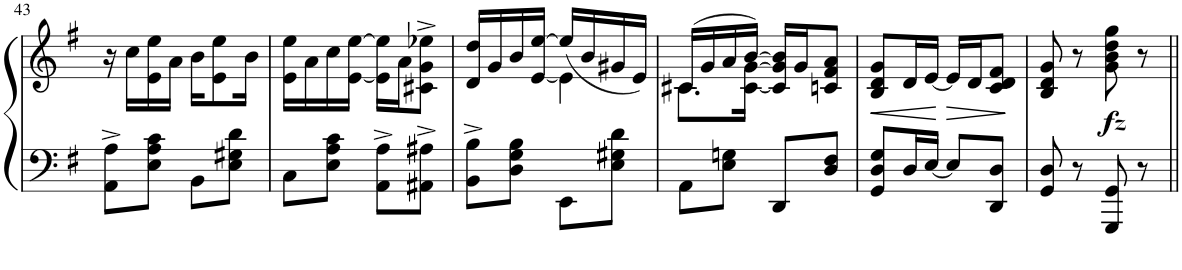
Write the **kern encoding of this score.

**kern	**kern	**dynam
*part1	*part1	*part1
*staff2	*staff1	*staff1/2
*I"Piano	*	*
*I'Pno.	*	*
!!LO:PB:g=z
*clefF4	*clefG2	*
*k[f#]	*k[f#]	*
*M2/4	*M2/4	*
=43	=43	=43
8AA\^ 8A\^L	16r	.
.	16cc\LL	.
8E\ 8A\ 8c\J	16e\ 16ee\	.
.	16a\JJ	.
8BB\L	16b\KL	.
.	8e\ 8ee\	.
8E\ 8G#X\ 8d\J	.	.
.	16b\Jk	.
=44	=44	=44
8C\L	16e\ 16ee\LL	.
.	16a\	.
8E\ 8A\ 8c\J	16cc\	.
.	[16e\ [16ee\JJ	.
8AA\^ 8A\^L	16e\] 16ee\]LL	.
.	16a\J	.
8AA#X\^ 8A#X\^J	8c#X\^ 8g\^ 8ee-X\^J	.
=45	=45	=45
*	*^	*
8BB\^ 8B\^L	16d/ 16dd/LL	4ryy	.
.	16g/	.	.
8D\ 8G\ 8B\J	16b/	.	.
.	[<16e/ [>16ee/JJ	.	.
8EE\L	(<16ee/LL]	4e\]	.
.	16b/	.	.
8E\ 8G#X\ 8d\J	16g#X/	.	.
.	16e/JJ)	.	.
=46	=46	=46	=46
8AA\L	(16c#X/LL	8.c#\L	.
.	16g/	.	.
8E\ 8Gn\J	16a/	.	.
.	[16b/JJ)	[16c#\ [>16g\Jk	.
8DD/L	16c#/] 16g/] 16b/]LL	4ryy	.
.	16g/J	.	.
8D/ 8F#/J	8cn/ 8f#/ 8a/J	.	.
*	*v	*v	*
=47	=47	=47
!	!	!LO:HP:b
8GG/ 8D/ 8G/L	8B/ 8d/ 8g/L	<
16D/L	16d/L	.
[16E/JJ	[16e/JJ	.
!	!	!LO:HP:n=1:b
8E/L]	16e/LL]	[ >
.	16d/J	.
8DD/ 8D/J	8c/ 8d/ 8f#/J	.
.	.	]
=48	=48	=48
8GG/ 8D/	8B/ 8d/ 8g/	.
8r	8r	.
!	!	!LO:DY:b
8GGG/ 8GG/	8g\ 8b\ 8dd\ 8gg\	fz
8r	8r	.
=||	=||	=||
*-	*-	*-
